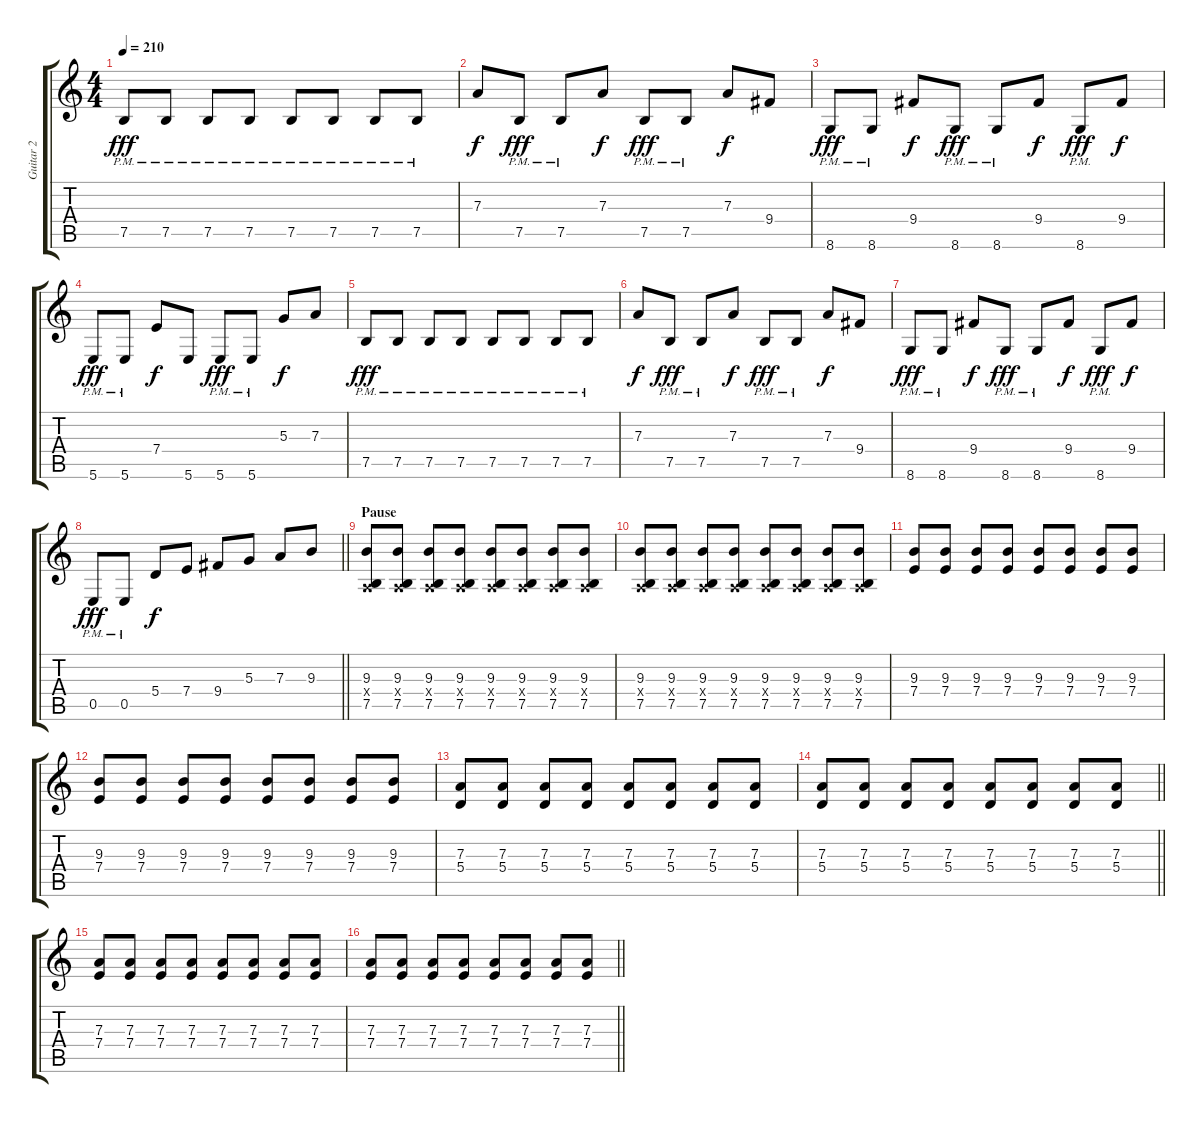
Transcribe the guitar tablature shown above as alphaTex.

\track ("Guitar 2" "Guitar 2") {instrument distortionguitar}
\staff {score tabs}
\tuning (B3 Gb3 D3 A2 E2 B1) {hide}
\ts (4 4)
\tempo 210
\clef g2
\ks c
7.5{pm}.8{dy fff} 7.5{pm}.8 7.5{pm}.8 7.5{pm}.8 7.5{pm}.8 7.5{pm}.8 7.5{pm}.8 7.5{pm}.8 |
7.3.8{dy f} 7.5{pm}.8{dy fff} 7.5{pm}.8 7.3.8{dy f} 7.5{pm}.8{dy fff} 7.5{pm}.8 7.3.8{dy f} 9.4.8 |
8.6{pm}.8{dy fff} 8.6{pm}.8 9.4.8{dy f} 8.6{pm}.8{dy fff} 8.6{pm}.8 9.4.8{dy f} 8.6{pm}.8{dy fff} 9.4.8{dy f} |
5.6{pm}.8{dy fff} 5.6{pm}.8 7.4.8{dy f} 5.6.8 5.6{pm}.8{dy fff} 5.6{pm}.8 5.3.8{dy f} 7.3.8 |
7.5{pm}.8{dy fff} 7.5{pm}.8 7.5{pm}.8 7.5{pm}.8 7.5{pm}.8 7.5{pm}.8 7.5{pm}.8 7.5{pm}.8 |
7.3.8{dy f} 7.5{pm}.8{dy fff} 7.5{pm}.8 7.3.8{dy f} 7.5{pm}.8{dy fff} 7.5{pm}.8 7.3.8{dy f} 9.4.8 |
8.6{pm}.8{dy fff} 8.6{pm}.8 9.4.8{dy f} 8.6{pm}.8{dy fff} 8.6{pm}.8 9.4.8{dy f} 8.6{pm}.8{dy fff} 9.4.8{dy f} |
\barLineRight lightlight
0.5{pm}.8{dy fff} 0.5{pm}.8 5.4.8{dy f} 7.4.8 9.4.8 5.3.8 7.3.8 9.3.8 |
\section ("" "Pause")
(9.3 0.4{x} 7.5).8{volume 0} (9.3 0.4{x} 7.5).8{volume 8} (9.3 0.4{x} 7.5).8 (9.3 0.4{x} 7.5).8 (9.3 0.4{x} 7.5).8 (9.3 0.4{x} 7.5).8 (9.3 0.4{x} 7.5).8 (9.3 0.4{x} 7.5).8 |
(9.3 0.4{x} 7.5).8 (9.3 0.4{x} 7.5).8 (9.3 0.4{x} 7.5).8 (9.3 0.4{x} 7.5).8 (9.3 0.4{x} 7.5).8 (9.3 0.4{x} 7.5).8 (9.3 0.4{x} 7.5).8 (9.3 0.4{x} 7.5).8 |
(9.3 7.4).8 (9.3 7.4).8 (9.3 7.4).8 (9.3 7.4).8 (9.3 7.4).8 (9.3 7.4).8 (9.3 7.4).8 (9.3 7.4).8 |
(9.3 7.4).8 (9.3 7.4).8 (9.3 7.4).8 (9.3 7.4).8 (9.3 7.4).8 (9.3 7.4).8 (9.3 7.4).8 (9.3 7.4).8 |
(7.3 5.4).8{volume 13} (7.3 5.4).8 (7.3 5.4).8 (7.3 5.4).8 (7.3 5.4).8 (7.3 5.4).8 (7.3 5.4).8 (7.3 5.4).8 |
\barLineRight lightlight
(7.3 5.4).8 (7.3 5.4).8 (7.3 5.4).8 (7.3 5.4).8 (7.3 5.4).8 (7.3 5.4).8 (7.3 5.4).8 (7.3 5.4).8 |
(7.3 7.4).8 (7.3 7.4).8 (7.3 7.4).8 (7.3 7.4).8 (7.3 7.4).8 (7.3 7.4).8 (7.3 7.4).8 (7.3 7.4).8 |
\barLineRight lightlight
(7.3 7.4).8 (7.3 7.4).8 (7.3 7.4).8 (7.3 7.4).8 (7.3 7.4).8 (7.3 7.4).8 (7.3 7.4).8 (7.3 7.4).8
